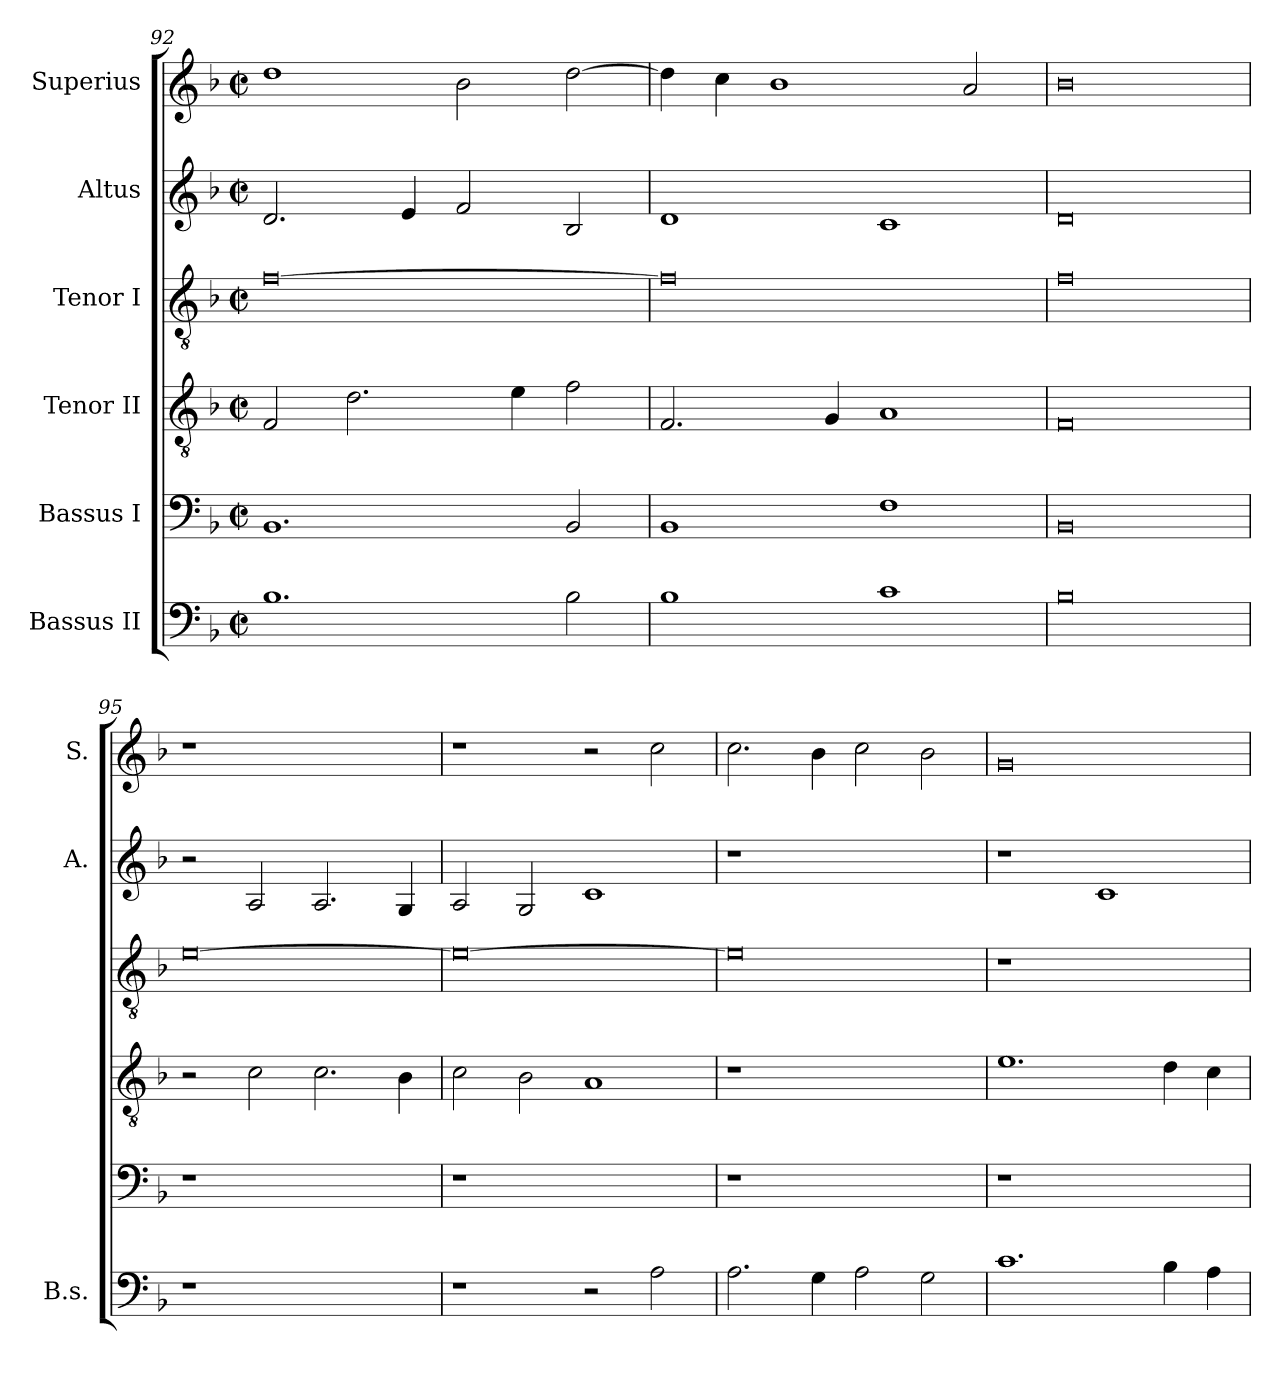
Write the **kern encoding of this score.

**kern	**kern	**kern	**kern	**kern	**kern
*part6	*part5	*part4	*part3	*part2	*part1
*staff6	*staff5	*staff4	*staff3	*staff2	*staff1
*I"Bassus II	*I"Bassus I	*I"Tenor II	*I"Tenor I	*I"Altus	*I"Superius
*I'B.s.	*	*	*	*I'A.	*I'S.
!!LO:PB:g=z
*clefF4	*clefF4	*clefGv2	*clefGv2	*clefG2	*clefG2
*	*	*ITrd7c12	*ITrd7c12	*	*
*k[b-]	*k[b-]	*k[b-]	*k[b-]	*k[b-]	*k[b-]
*F:	*F:	*F:	*F:	*F:	*F:
*M2/2	*M2/2	*M2/2	*M2/2	*M2/2	*M2/2
*met(c|)	*met(c|)	*met(c|)	*met(c|)	*met(c|)	*met(c|)
=92	=92	=92	=92	=92	=92
1.B-i	1.BB-i	2FFi/	[>0Fi	2.di/	1ddi
.	.	2.Di\	.	.	.
.	.	.	.	4ei/	.
.	.	.	.	2fi/	2b-i\
.	.	4Ei\	.	.	.
2B-i\	2BB-i/	2Fi\	.	2B-i/	[>2ddi\
=93	=93	=93	=93	=93	=93
1B-i	1BB-i	2.FFi/	0Fi]	1di	4ddi\]
.	.	.	.	.	4cci\
.	.	.	.	.	1b-i
.	.	4GGi/	.	.	.
1ci	1Fi	1AAi	.	1ci	.
.	.	.	.	.	2ai/
=94	=94	=94	=94	=94	=94
0B-i	0BB-i	0FFi	0Fi	0di	0b-i
=95	=95	=95	=95	=95	=95
!LO:N:vis=1	!LO:N:vis=1	!	!	!	!LO:N:vis=1
1r	1r	2r	[>0Ei	2r	1r
.	.	2Ci\	.	2Ai/	.
1ryy	1ryy	2.Ci\	.	2.Ai/	1ryy
.	.	4BB-i\	.	4Gi/	.
=96	=96	=96	=96	=96	=96
!	!LO:N:vis=1	!	!	!	!
1r	1r	2Ci\	0Ei_>	2Ai/	1r
.	.	2BB-i\	.	2Gi/	.
2r	1ryy	1AAi	.	1ci	2r
2Ai\	.	.	.	.	2cci\
!!LO:LB:g=z
=97	=97	=97	=97	=97	=97
!	!LO:N:vis=1	!LO:N:vis=1	!	!LO:N:vis=1	!
2.Ai\	1r	1r	0Ei]	1r	2.cci\
4Gi\	.	.	.	.	4b-i\
2Ai\	1ryy	1ryy	.	1ryy	2cci\
2Gi\	.	.	.	.	2b-i\
=98	=98	=98	=98	=98	=98
!	!LO:N:vis=1	!	!LO:N:vis=1	!	!
1.ci	1r	1.Ei	1r	1r	0gi
.	1ryy	.	1ryy	1ci	.
4B-i\	.	4Di\	.	.	.
4Ai\	.	4Ci\	.	.	.
=	=	=	=	=	=
*-	*-	*-	*-	*-	*-
